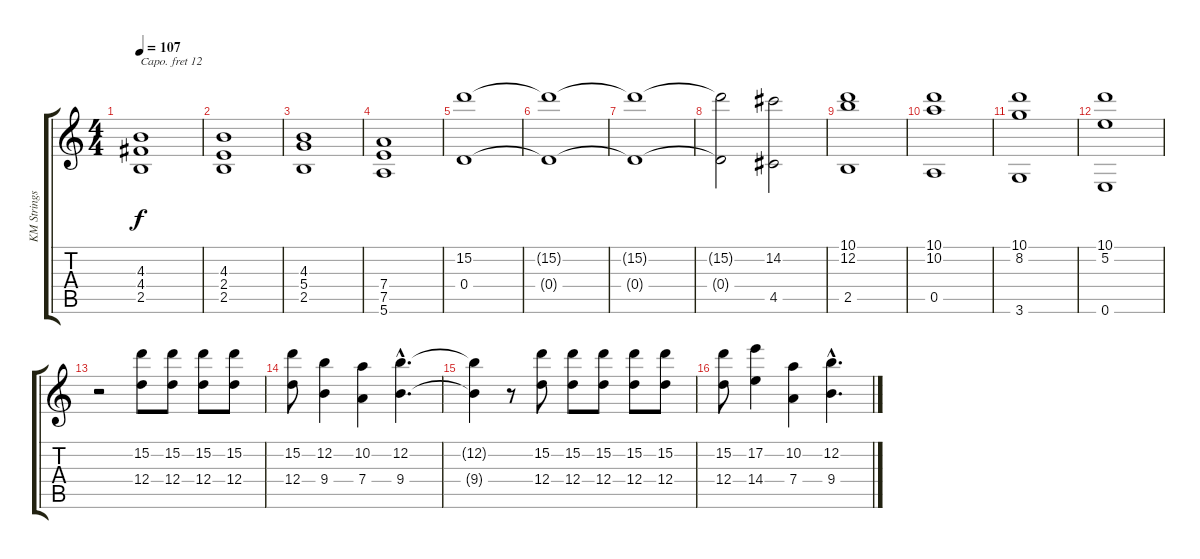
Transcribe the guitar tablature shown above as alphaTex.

\track ("KM Strings" "KM Strings") {instrument stringensemble1}
\staff {score tabs}
\capo 12
\tuning (E4 B3 G3 D3 A2 E2) {hide}
\ts (4 4)
\tempo 107
\clef g2
\ks c
(4.3 4.4 2.5).1{dy f} |
(4.3 2.4 2.5).1 |
(4.3 5.4 2.5).1 |
(7.4 7.5 5.6).1 |
(15.2 0.4).1 |
(15.2{t} 0.4{t}).1 |
(15.2{t} 0.4{t}).1 |
(15.2{t} 0.4{t}).2 (14.2 4.5).2 |
(10.1 12.2 2.5).1 |
(10.1 10.2 0.5).1 |
(10.1 8.2 3.6).1 |
(10.1 5.2 0.6).1 |
r.2 (15.2 12.4).8 (15.2 12.4).8 (15.2 12.4).8 (15.2 12.4).8 |
(15.2 12.4).8 (12.2 9.4).4 (10.2 7.4).4 (12.2{hac} 9.4{hac}).4{d} |
(12.2{t} 9.4{t}).4 r.8 (15.2 12.4).8 (15.2 12.4).8 (15.2 12.4).8 (15.2 12.4).8 (15.2 12.4).8 |
(15.2 12.4).8 (17.2 14.4).4 (10.2 7.4).4 (12.2{hac} 9.4{hac}).4{d}
